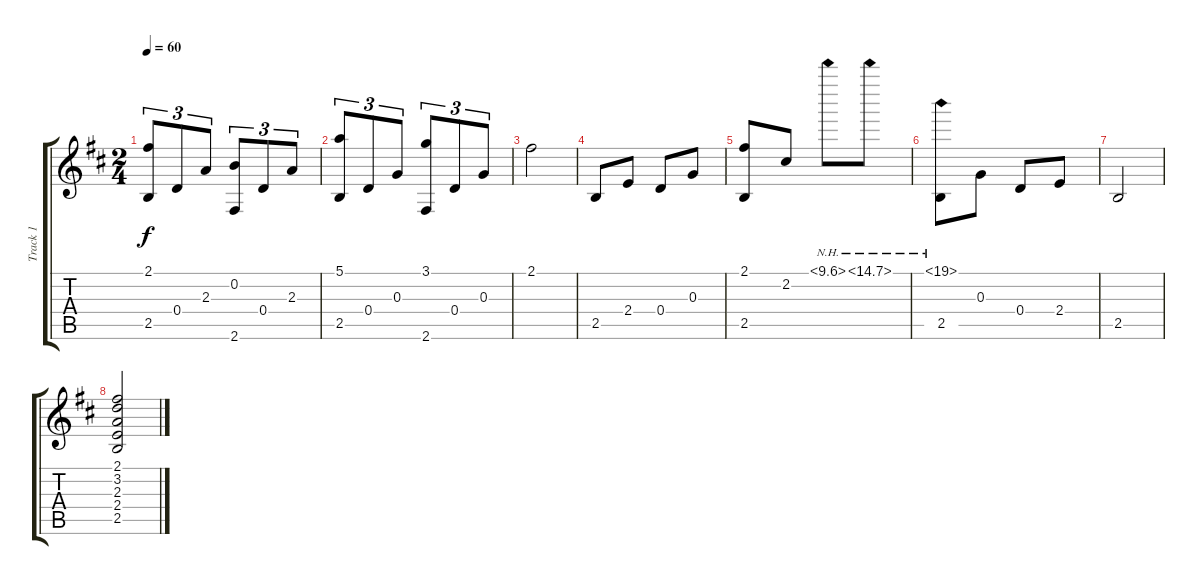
\track ("Track 1" "Track 1") {instrument acousticguitarsteel}
\staff {score tabs}
\tuning (E4 B3 G3 D3 A2 E2) {hide}
\ts (2 4)
\tempo 60
\clef g2
\ks d
(2.1 2.5).8{tu (3 2) dy f} 0.4.8{tu (3 2)} 2.3.8{tu (3 2)} (0.2 2.6).8{tu (3 2)} 0.4.8{tu (3 2)} 2.3.8{tu (3 2)} |
(5.1 2.5).8{tu (3 2)} 0.4.8{tu (3 2)} 0.3.8{tu (3 2)} (3.1 2.6).8{tu (3 2)} 0.4.8{tu (3 2)} 0.3.8{tu (3 2)} |
2.1.2 |
2.5.8 2.4.8 0.4.8 0.3.8 |
(2.1 2.5).8 2.2.8 10.1{nh}.8 14.1{nh}.8 |
(19.1{nh} 2.5).8 0.3.8 0.4.8 2.4.8 |
2.5.2 |
(2.1 3.2 2.3 2.4 2.5).2
